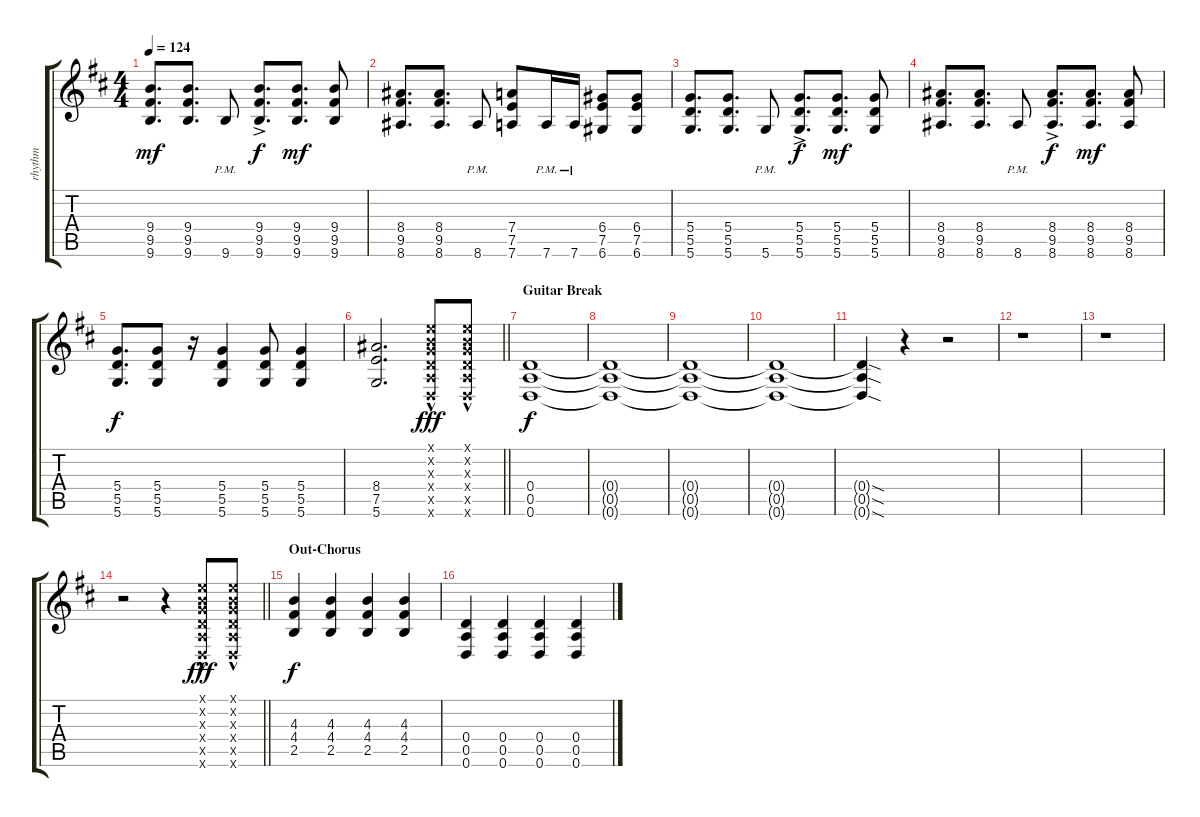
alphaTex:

\track ("rhythm" "rhythm") {instrument overdrivenguitar}
\staff {score tabs}
\tuning (E4 B3 G3 D3 A2 D2) {hide}
\ts (4 4)
\tempo 124
\clef g2
\ks d
(9.4 9.5 9.6).8{d dy mf} (9.4 9.5 9.6).8{d} 9.6{pm}.8 (9.4{ac} 9.5{ac} 9.6{ac}).8{d dy f} (9.4 9.5 9.6).8{d dy mf} (9.4 9.5 9.6).8 |
(8.4 9.5 8.6).8{d} (8.4 9.5 8.6).8{d} 8.6{pm}.8 (7.4 7.5 7.6).8 7.6{pm}.16 7.6{pm}.16 (6.4 7.5 6.6).8 (6.4 7.5 6.6).8 |
(5.4 5.5 5.6).8{d} (5.4 5.5 5.6).8{d} 5.6{pm}.8 (5.4{ac} 5.5{ac} 5.6{ac}).8{d dy f} (5.4 5.5 5.6).8{d dy mf} (5.4 5.5 5.6).8 |
(8.4 9.5 8.6).8{d} (8.4 9.5 8.6).8{d} 8.6{pm}.8 (8.4{ac} 9.5{ac} 8.6{ac}).8{d dy f} (8.4 9.5 8.6).8{d dy mf} (8.4 9.5 8.6).8 |
(5.4 5.5 5.6).8{d dy f} (5.4 5.5 5.6).8 r.16 (5.4 5.5 5.6).4 (5.4 5.5 5.6).8 (5.4 5.5 5.6).4 |
\barLineRight lightlight
(8.4 7.5 5.6).2{d} (0.1{hac x} 0.2{hac x} 0.3{hac x} 0.4{hac x} 0.5{hac x} 0.6{hac x}).8{dy fff} (0.1{hac x} 0.2{hac x} 0.3{hac x} 0.4{hac x} 0.5{hac x} 0.6{hac x}).8 |
\section ("" "Guitar Break")
(0.4 0.5 0.6).1{dy f} |
(0.4{t} 0.5{t} 0.6{t}).1 |
(0.4{t} 0.5{t} 0.6{t}).1 |
(0.4{t} 0.5{t} 0.6{t}).1 |
(0.4{sod t} 0.5{sod t} 0.6{sod t}).4 r.4 r.2 |
r.1 |
r.1 |
\barLineRight lightlight
r.2 r.4 (0.1{hac x} 0.2{hac x} 0.3{hac x} 0.4{hac x} 0.5{hac x} 0.6{hac x}).8{dy fff} (0.1{hac x} 0.2{hac x} 0.3{hac x} 0.4{hac x} 0.5{hac x} 0.6{hac x}).8 |
\section ("" "Out-Chorus")
(4.3 4.4 2.5).4{dy f} (4.3 4.4 2.5).4 (4.3 4.4 2.5).4 (4.3 4.4 2.5).4 |
(0.4 0.5 0.6).4 (0.4 0.5 0.6).4 (0.4 0.5 0.6).4 (0.4 0.5 0.6).4
